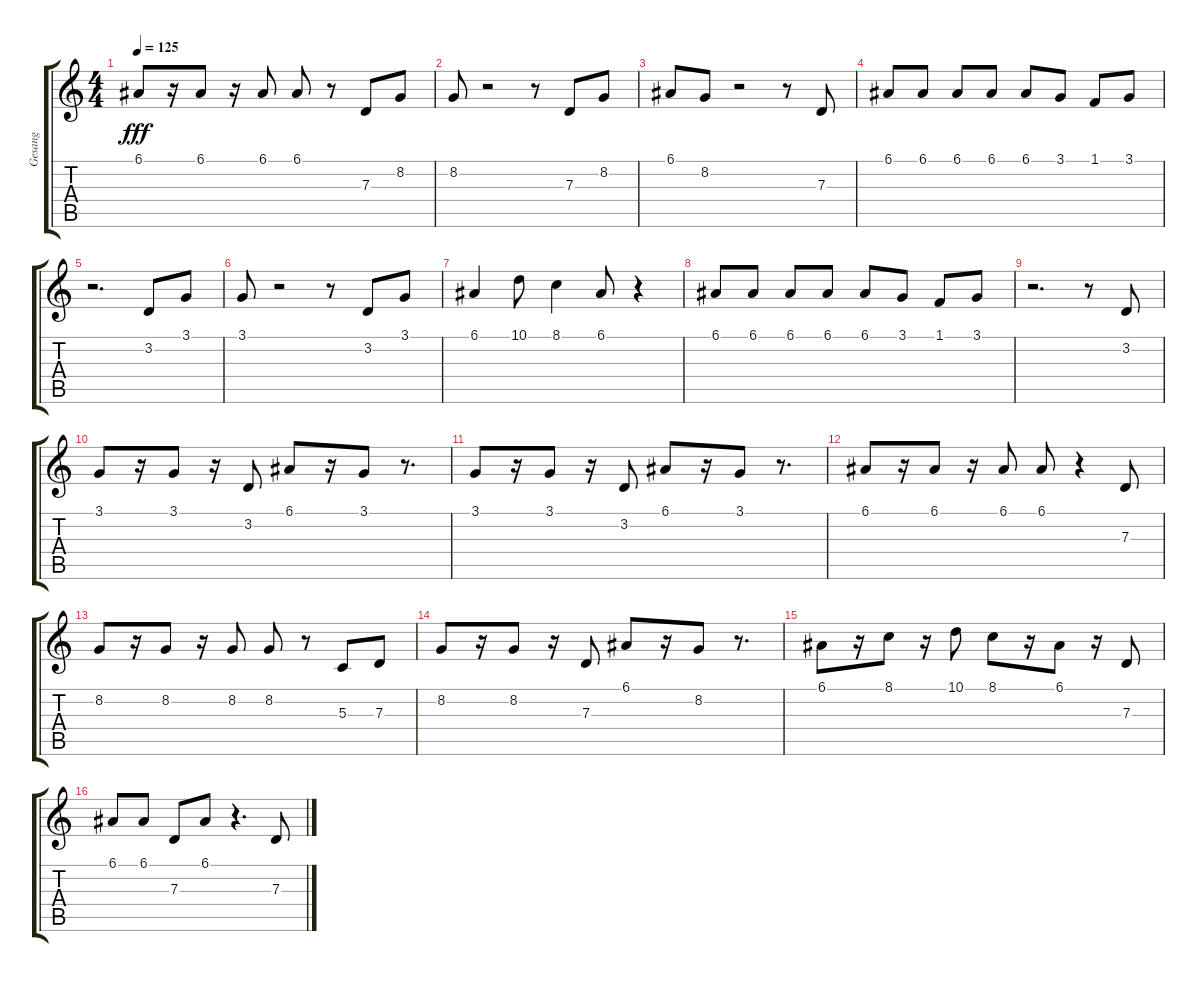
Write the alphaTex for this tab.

\track ("Gesang" "Gesang") {instrument lead2sawtooth}
\staff {score tabs}
\tuning (E4 B3 G3 D3 A2 E2) {hide}
\ts (4 4)
\tempo 125
\clef g2
\ks c
6.1.8{dy fff} r.16 6.1.8 r.16 6.1.8 6.1.8 r.8 7.3.8 8.2.8 |
8.2.8 r.2 r.8 7.3.8 8.2.8 |
6.1.8 8.2.8 r.2 r.8 7.3.8 |
6.1.8 6.1.8 6.1.8 6.1.8 6.1.8 3.1.8 1.1.8 3.1.8 |
r.2{d} 3.2.8 3.1.8 |
3.1.8 r.2 r.8 3.2.8 3.1.8 |
6.1.4 10.1.8 8.1.4 6.1.8 r.4 |
6.1.8 6.1.8 6.1.8 6.1.8 6.1.8 3.1.8 1.1.8 3.1.8 |
r.2{d} r.8 3.2.8 |
3.1.8 r.16 3.1.8 r.16 3.2.8 6.1.8 r.16 3.1.8 r.8{d} |
3.1.8 r.16 3.1.8 r.16 3.2.8 6.1.8 r.16 3.1.8 r.8{d} |
6.1.8 r.16 6.1.8 r.16 6.1.8 6.1.8 r.4 7.3.8 |
8.2.8 r.16 8.2.8 r.16 8.2.8 8.2.8 r.8 5.3.8 7.3.8 |
8.2.8 r.16 8.2.8 r.16 7.3.8 6.1.8 r.16 8.2.8 r.8{d} |
6.1.8 r.16 8.1.8 r.16 10.1.8 8.1.8 r.16 6.1.8 r.16 7.3.8 |
6.1.8 6.1.8 7.3.8 6.1.8 r.4{d} 7.3.8
